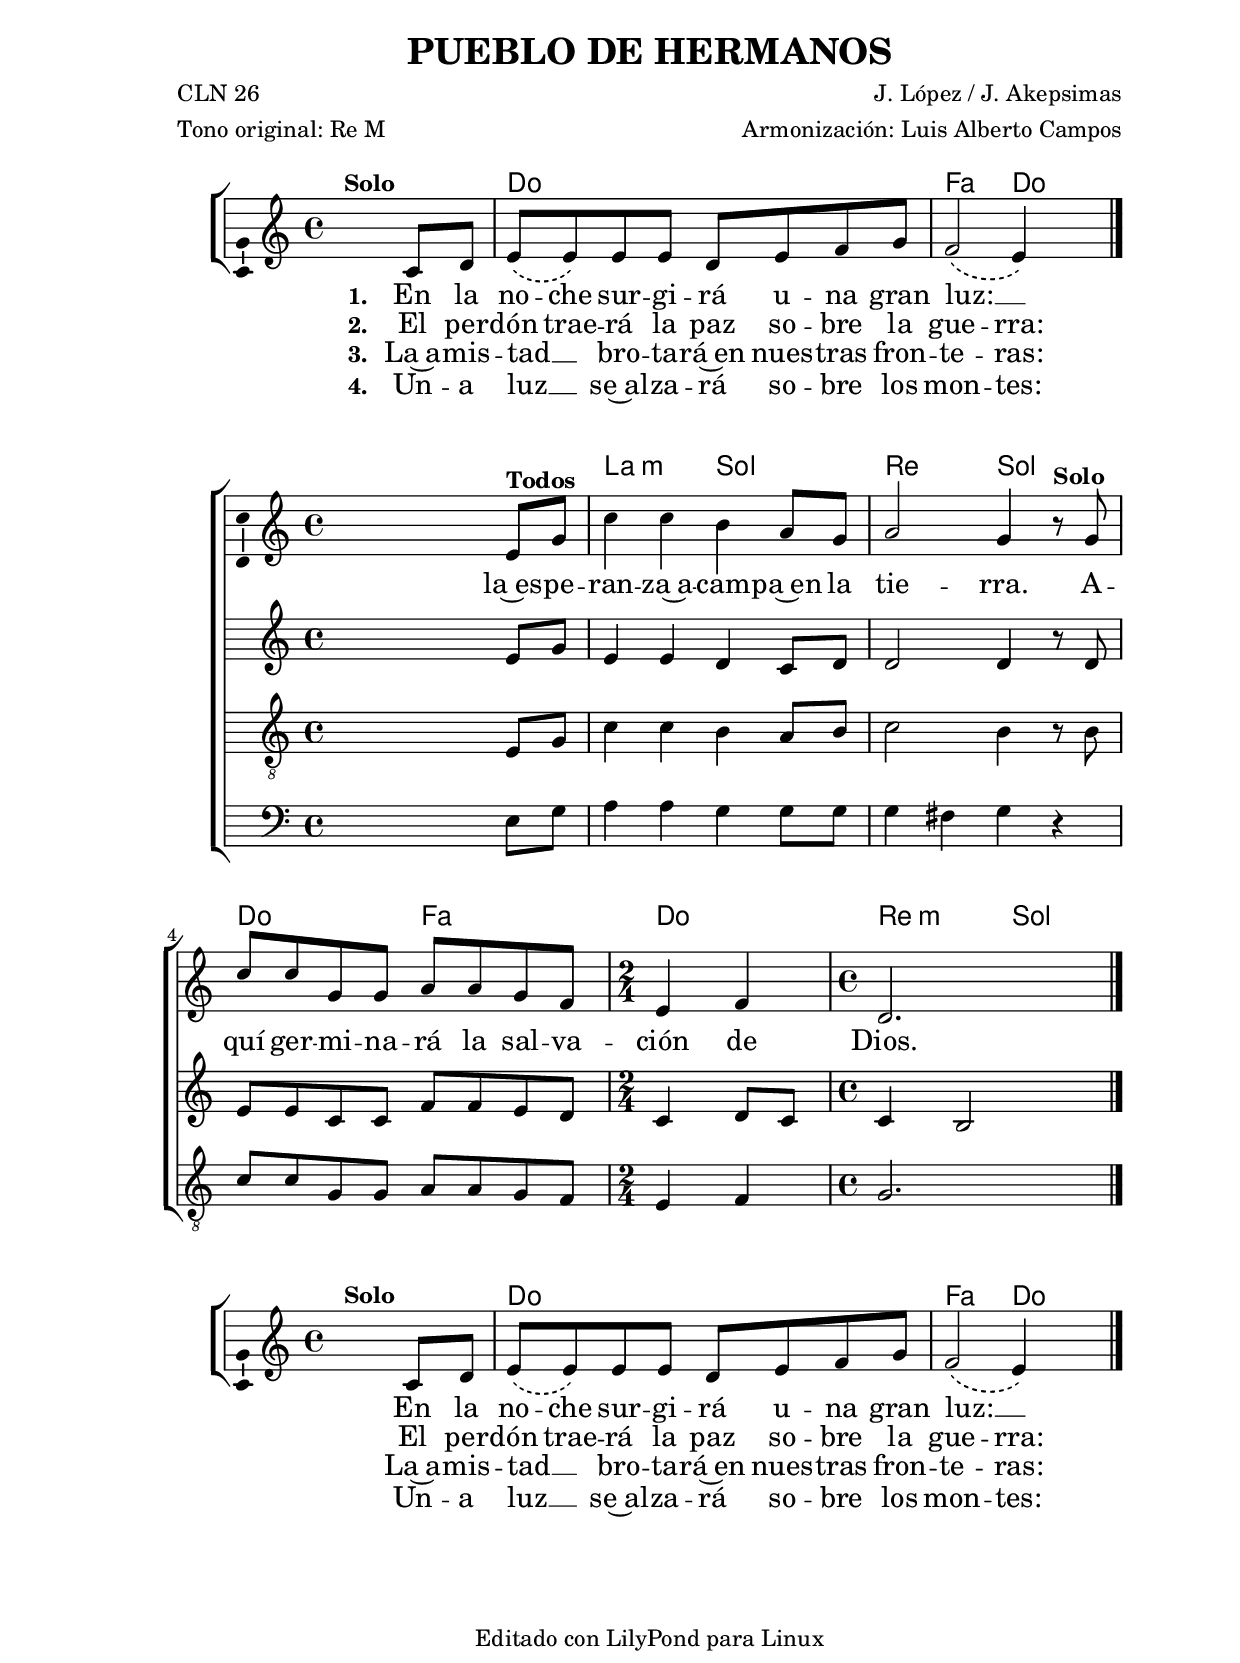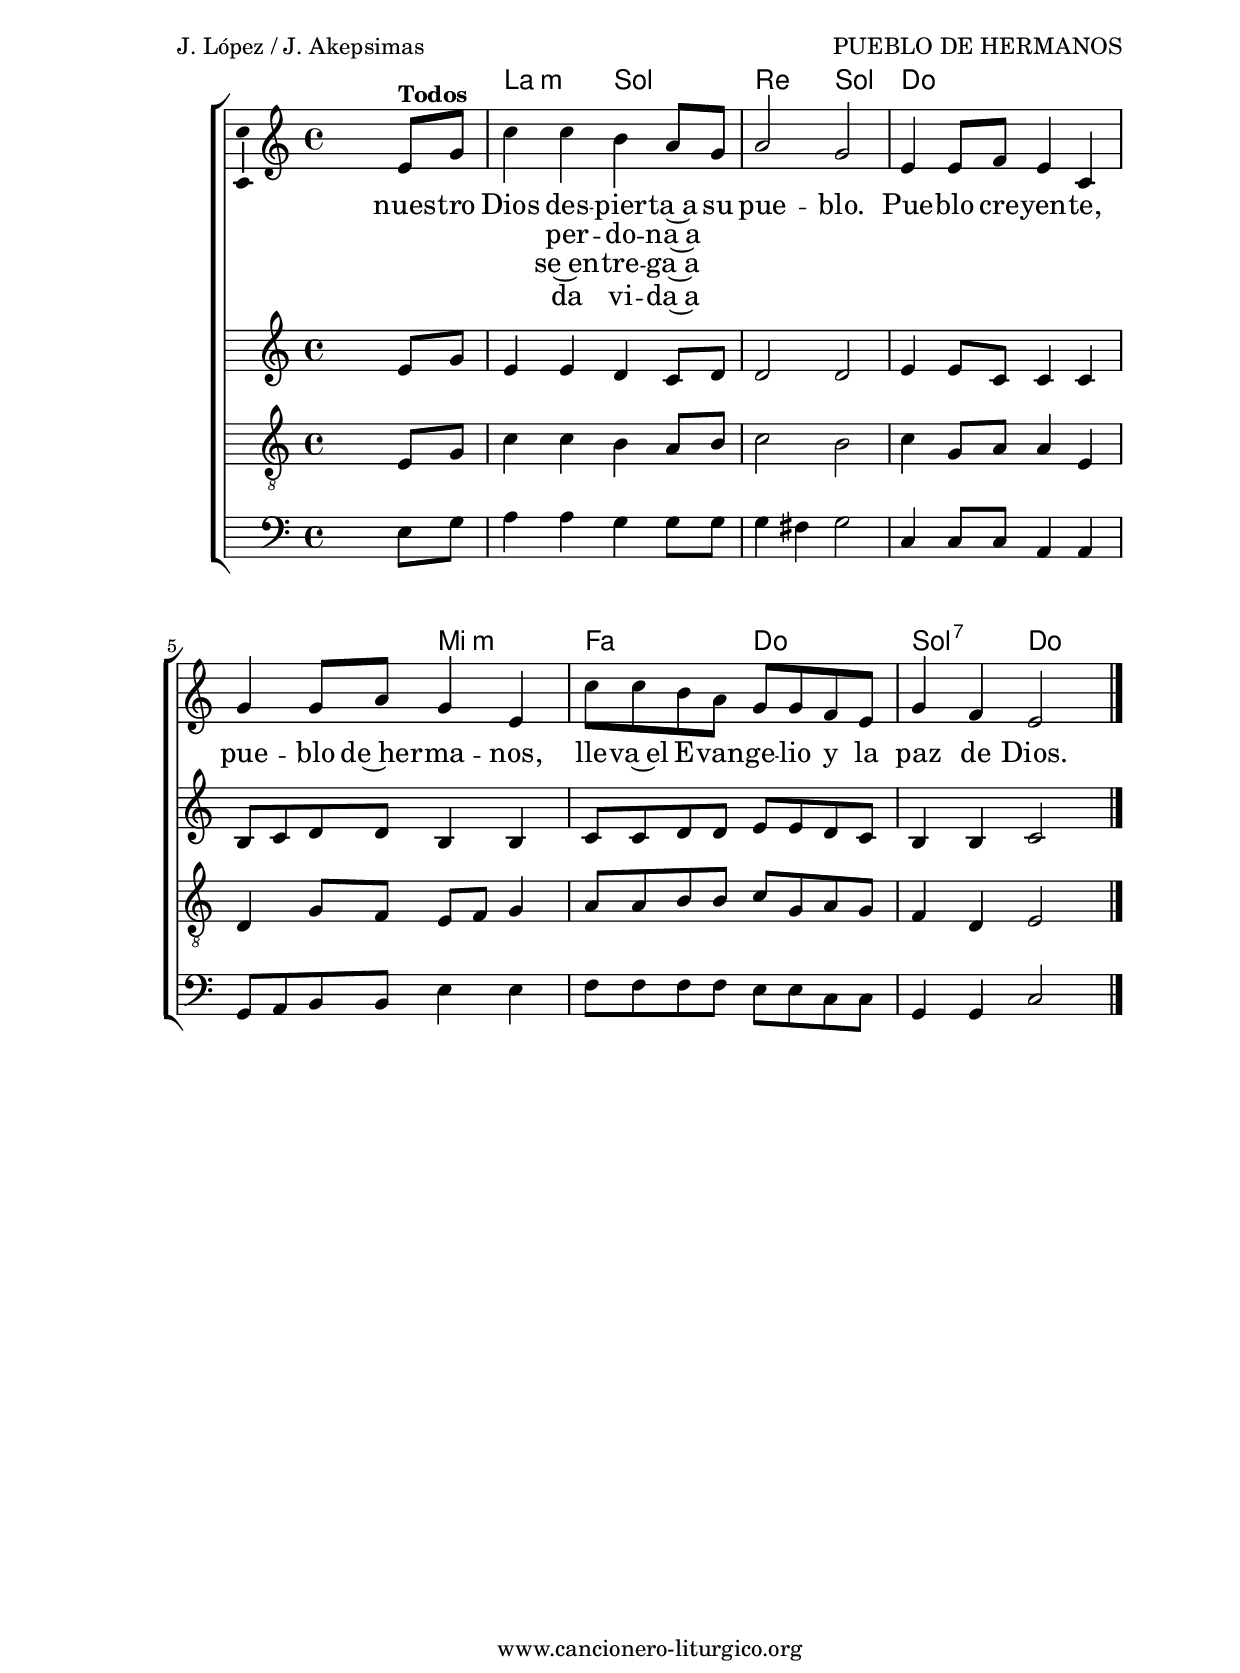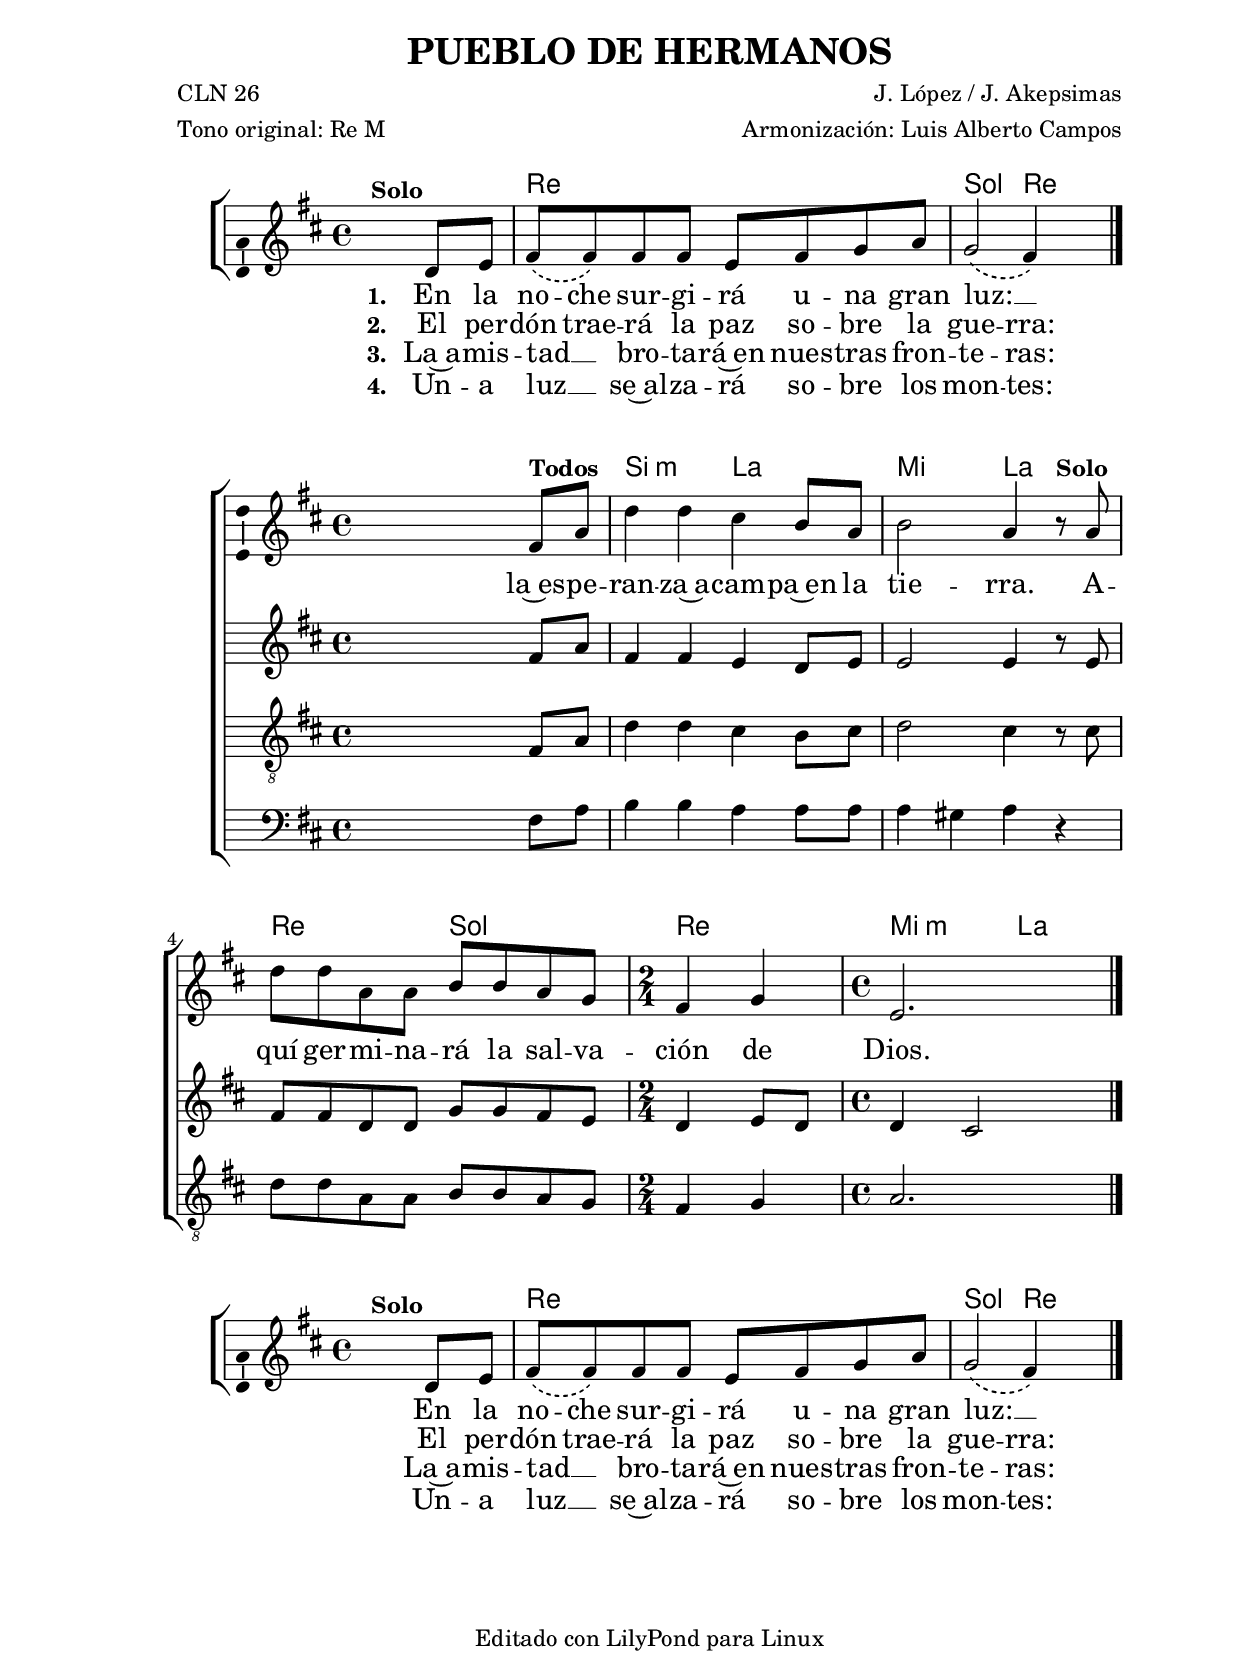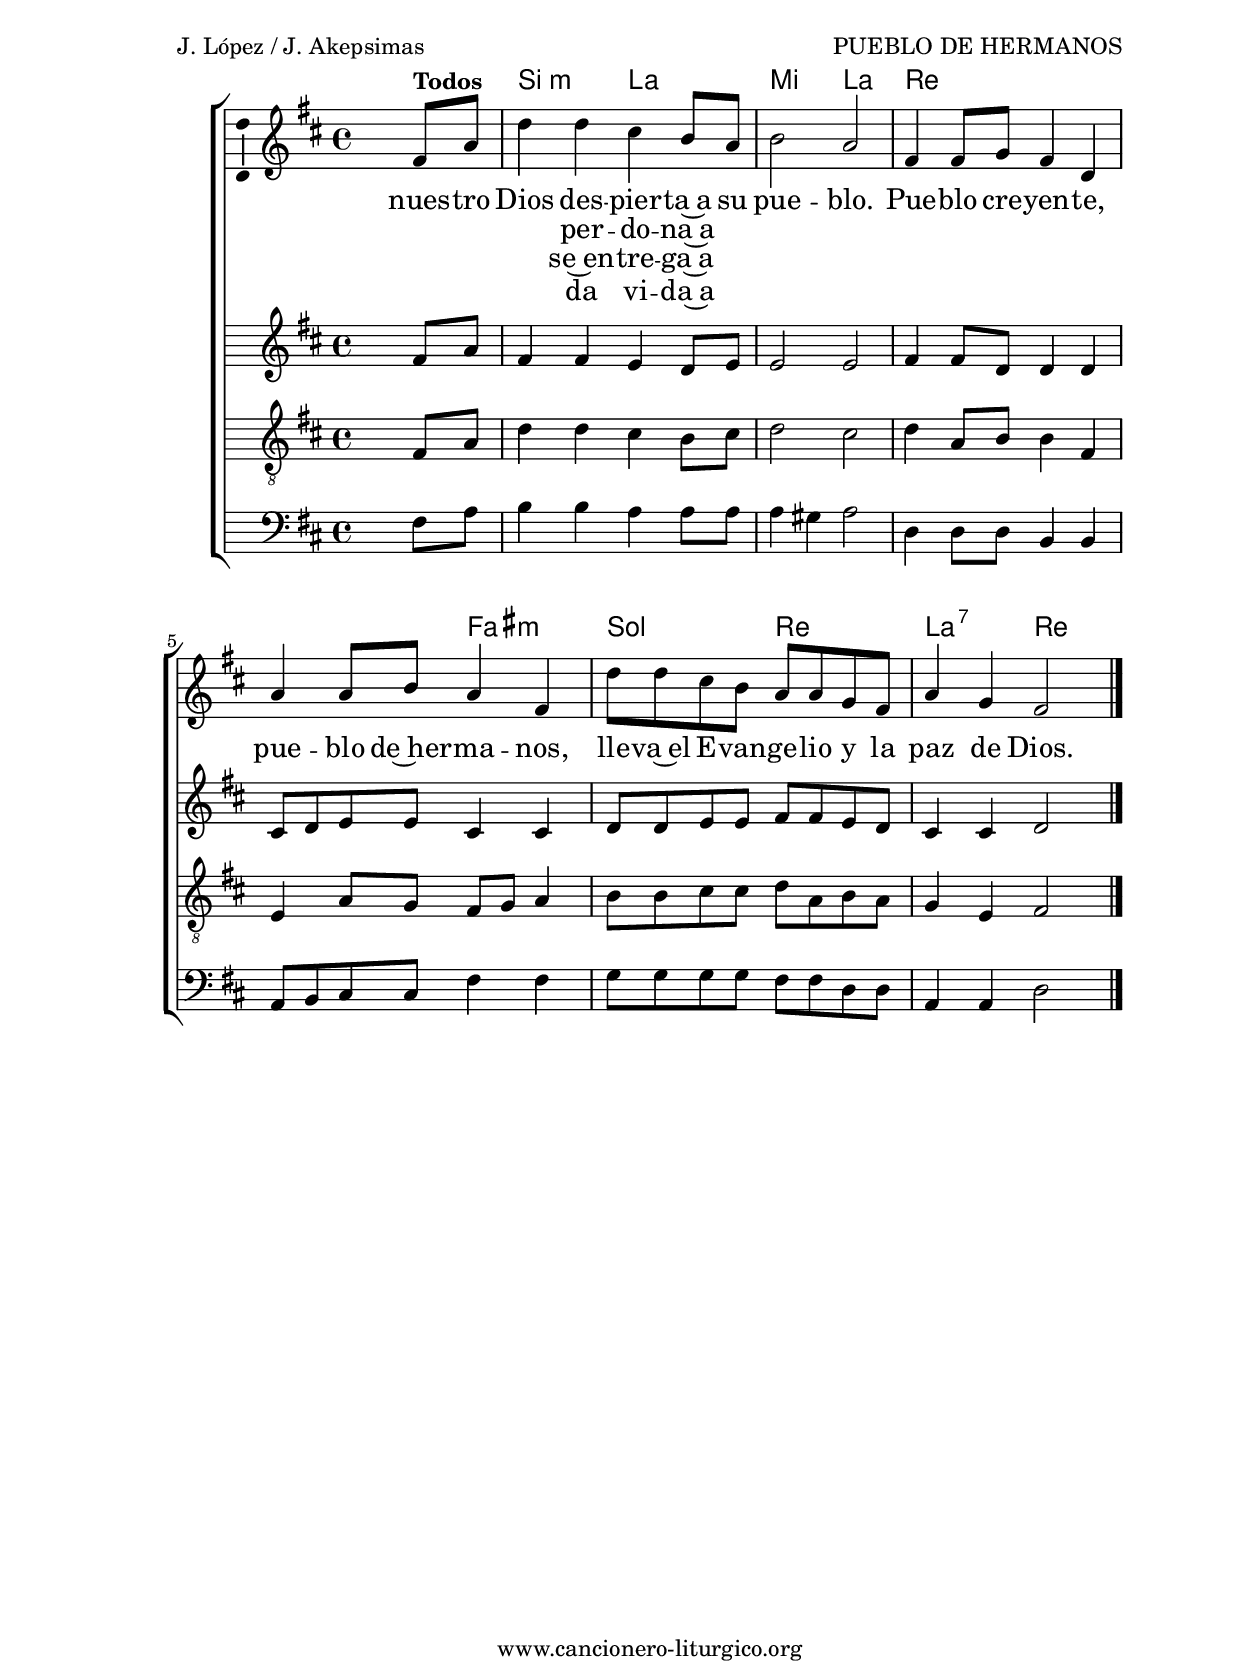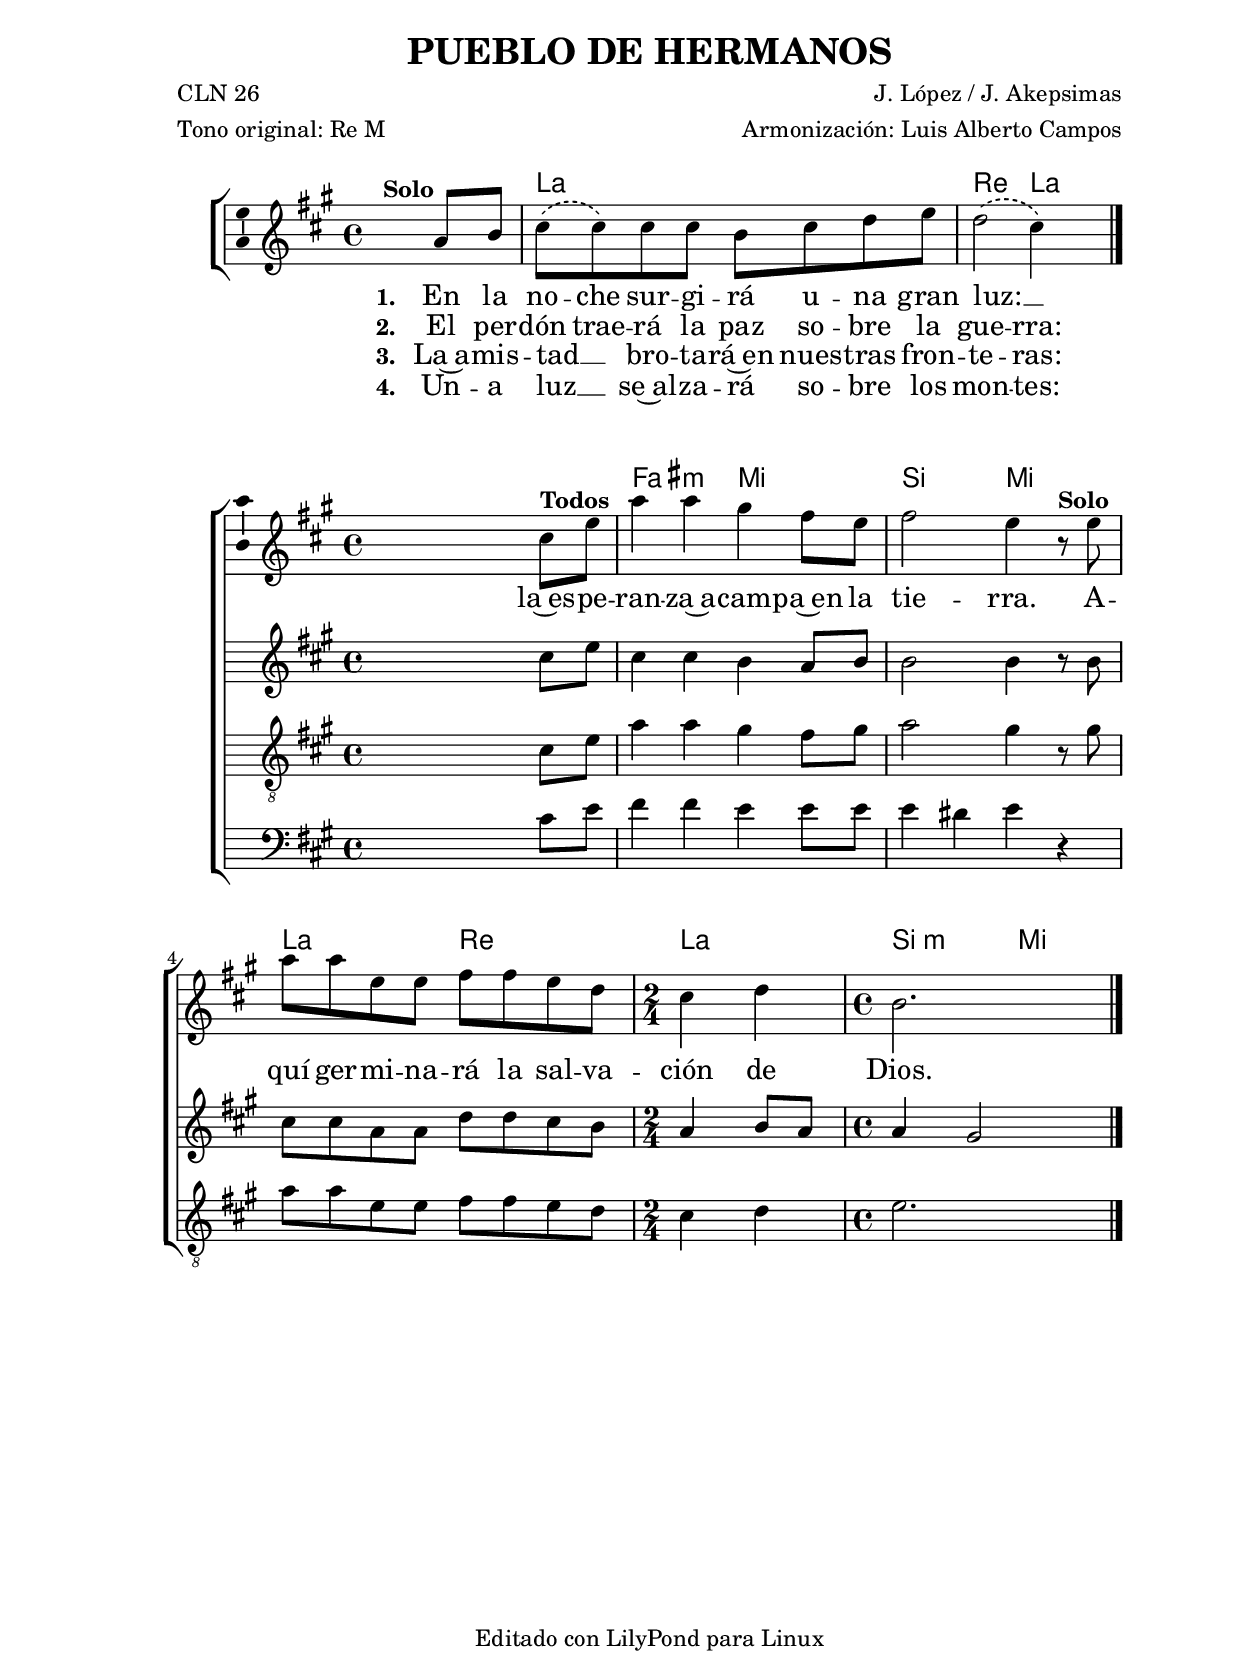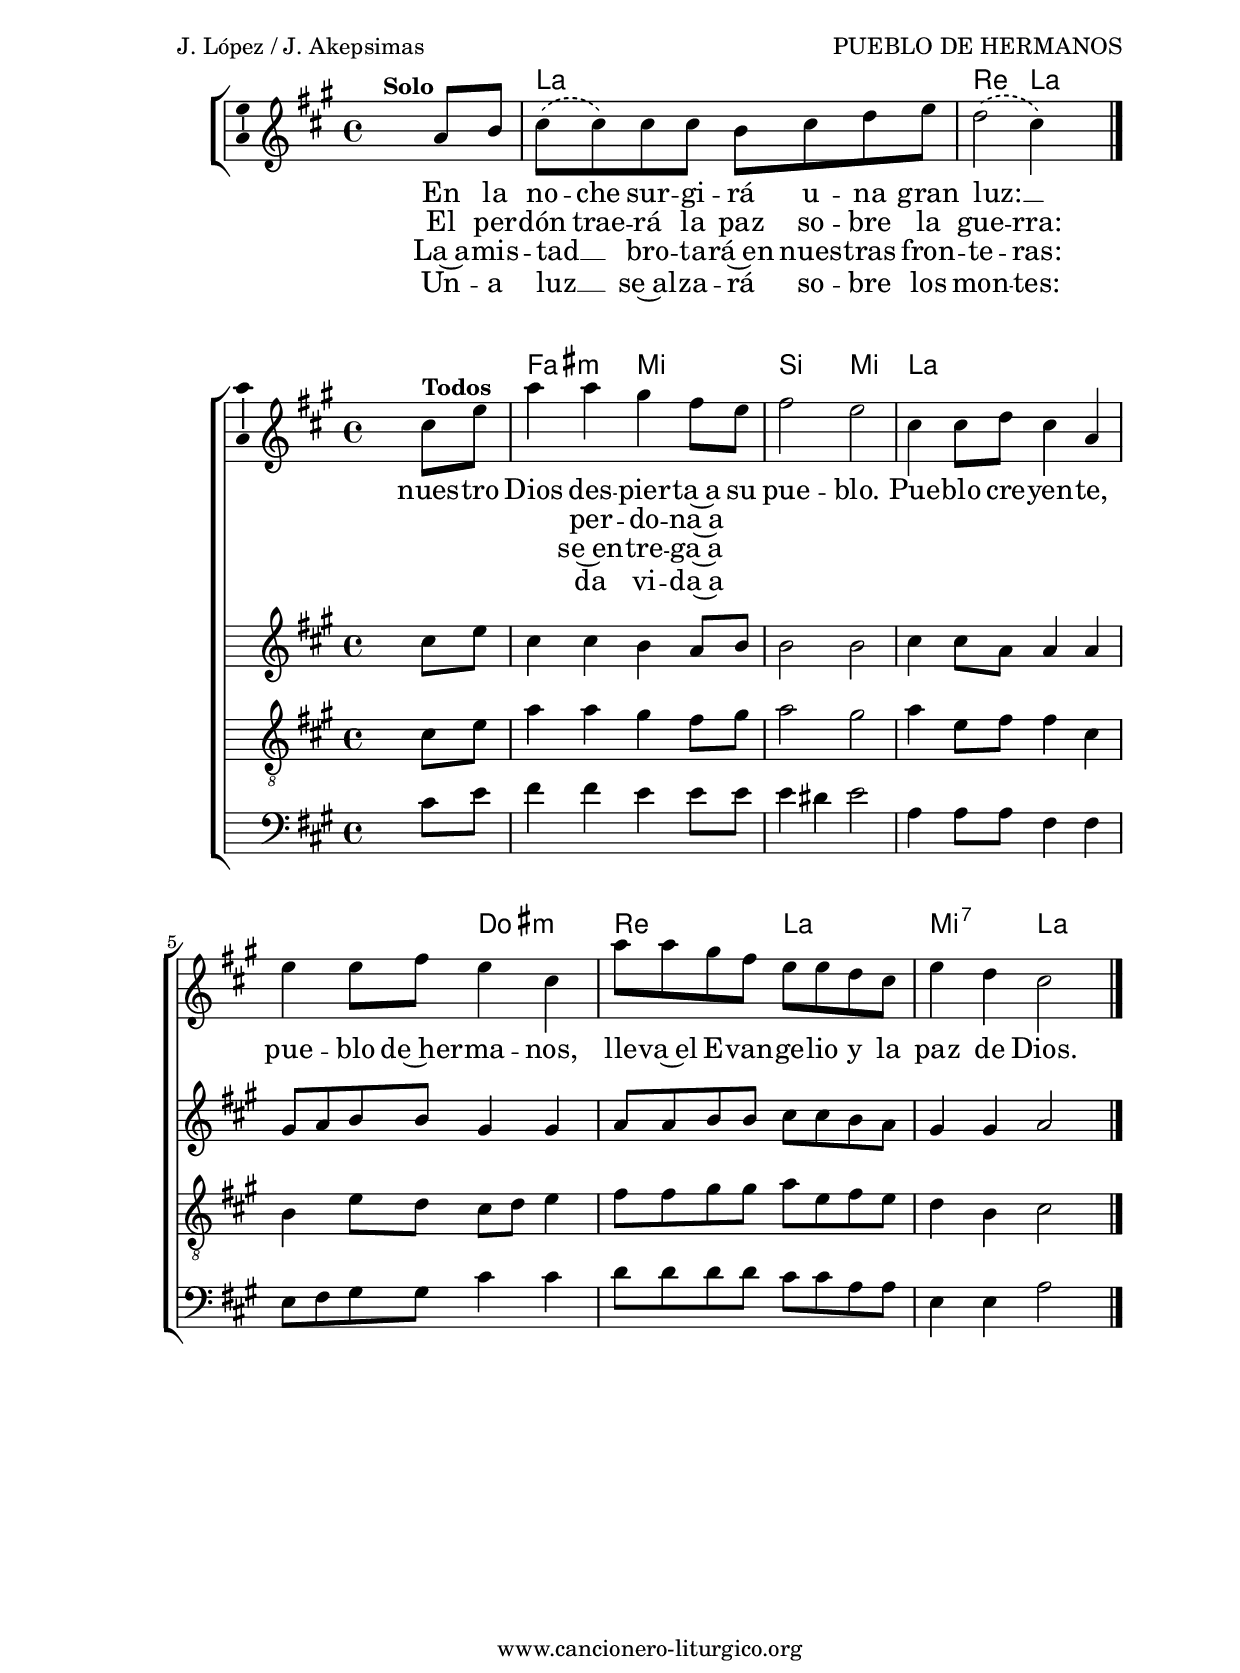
%
%para convertir .midi en .wav:
%timidity filename.midi -Ow -o finename.wav
%
%
%Para convertir de .wav a .mp3:
%lame -h -m j filename.wav
%
%
%para escuchar el midi:
%timidity nombrefichero.midi
%


%versión de lilypond para la que se ha escrito esta partitura:
\version "2.16.0"

	%Tamaño papel
	#(set-default-paper-size "a4")
	%Tamaño partitura
	#(set-global-staff-size 20)
	%No responde al pulsar sobre una nota
	#(ly:set-option 'point-and-click #f)

%parámetros del encabezamiento:
\header {
	title = "PUEBLO DE HERMANOS"
	subtitle = ""
	composer = "J. López / J. Akepsimas"
	poet = "CLN 26"
	meter = "Tono original: Re M"
	arranger = "Armonización: Luis Alberto Campos"
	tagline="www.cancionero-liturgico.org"
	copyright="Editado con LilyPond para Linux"
	}

%parámetros asociados al papel:
\paper  {
	oddHeaderMarkup = \markup {\fill-line { \on-the-fly #not-first-page \fromproperty #'header:title \on-the-fly #not-first-page \fromproperty #'header:composer }}
	evenHeaderMarkup = \markup {\fill-line { \fromproperty #'header:composer \fromproperty #'header:title }}
	#(set-paper-size "a4")
	print-page-number = ##f
	first-page-number = 1
	print-first-page-number = ##f
%	head-separation = 3.0 \cm
	top-margin = 2.0 \cm
%%%	bottom-margin = 0.5\cm
	bottom-margin = 0.2\cm
	left-margin = 3.0 \cm
	line-width = 16.0 \cm 
	indent = 8\mm
	interscoreline = 2.\mm
	between-system-space = 15\mm
%	para que las partituras no llenen la hoja:
	ragged-bottom = ##t
%	idem para la última hoja:
	ragged-last-bottom = ##f
%	para que las partituras llenen el ancho del papel:
	ragged-last = ##f
	after-title-space = 2.5 \cm
%page-count=1
%system-count=8

	%Flexible Vertical Spacing
%	markup-markup-spacing =
%	#'((basic-distance . 15) (minimum-distance . 15) (padding . 3))
	markup-system-spacing =
	#'((basic-distance . 15) (minimum-distance . 15) (padding . 3))
	system-system-spacing =
	#'((basic-distance . 15) (minimum-distance . 15) (padding . 3))
	score-system-spacing =
	#'((basic-distance . 15) (minimum-distance . 15) (padding . 5))
%	top-system-spacing = % header
%	#'((basic-distance . 8) (minimum-distance . 0) (padding . 0))
%	top-markup-spacing =
%	#'((basic-distance . 20) (minimum-distance . 20) (padding . 0))
	last-bottom-spacing = % footer
	#'((basic-distance . 5) (minimum-distance . 5) (padding . 0))
%	score-markup-spacing =
%	#'((basic-distance . 16) (minimum-distance . 13) (padding . 0))

	}


%parámetros que afectan a toda la partitura:
global =  {
	%clave de sol (G):
	\clef G
	%armadura:
	\transpose d c
	\key d \major
	\tempo 4=100
	\set Score.tempoHideNote = ##t
	}

%%%%%%%%%%%%%%%%%%%%%%%%%%%%%%%%%%%%%
%%%%% PRIMERA LÍNEA SOLISTA     %%%%%
%%%%%%%%%%%%%%%%%%%%%%%%%%%%%%%%%%%%%

acordesSP = {
\italianChords
\chordmode {
\transpose d c
{
s1
d2 s
g d
}
}
}

melodiaSP = 
\transpose d c
{
\relative c'{
\time 4/4
\phrasingSlurDashed
s2^\markup{\bold Solo} s4 d8 e
fis8 \(fis\) fis fis e fis g a
g2 \(fis4\) s4
\bar "|."
}
}

textoSPa = \lyricmode {
\set stanza =#"1. " En la no -- che
sur -- gi -- rá u -- na gran luz: __ _
}

textoSPb = \lyricmode {
\set stanza =#"2. " El per -- dón
trae -- rá la paz so -- bre la gue -- rra:
}

textoSPc = \lyricmode {
\set stanza =#"3. " La~a -- mis -- tad __ _
bro -- ta -- rá~en nues -- tras fron -- te -- ras:
}

textoSPd = \lyricmode {
\set stanza =#"4. " Un -- a luz __ _
se~al -- za -- rá so -- bre los mon -- tes:
}

acordesSPStaff = \context ChordNames = acordesSPStaff <<
	\set chordChanges = ##t
	\acordesSP
	>>
vozSPStaff = \context Voice = vozSPStaff
\with {\consists "Ambitus_engraver"}
<<
	\set Staff.midiInstrument = #"electric guitar (jazz)"
	\set Staff.midiMinimumVolume = #0.7
	\set Staff.midiMaximumVolume = #0.9
	\global
	\melodiaSP
	>>
textoSPaStaff = \context Lyrics = textoSPaStaff <<
	\lyricsto vozSPStaff \textoSPa
	>>
textoSPbStaff = \context Lyrics = textoSPbStaff <<
	\lyricsto vozSPStaff \textoSPb
	>>
textoSPcStaff = \context Lyrics = textoSPcStaff <<
	\lyricsto vozSPStaff \textoSPc
	>>
textoSPdStaff = \context Lyrics = textoSPdStaff <<
	\lyricsto vozSPStaff \textoSPd
	>>



%%%%%%%%%%%%%%%%%%%%%%%%%%%%%%%%%%%%%
%%%%% PRIMER CORO               %%%%%
%%%%%%%%%%%%%%%%%%%%%%%%%%%%%%%%%%%%%

acordesCP = {
\italianChords
\chordmode {
\transpose d c
{
s1
b2:m a
e a
d g
d2
e:m a
}
}
}

melodiaCPa = 
\transpose d c
{
\relative c'{
\time 4/4
\phrasingSlurDashed
s2 s4 fis8^\markup{\bold Todos} a
d4 d cis b8 a
b2 a4 r8^\markup{\bold Solo} a8
d8 d a a b b a g
\time 2/4
fis4 g
\time 4/4
e2. s4
\bar "|."
}
}

melodiaCPb = 
\transpose d c
{
\relative c'{
\time 4/4
s2 s4 fis8 a
fis4 fis e d8 e
e2 e4 r8 e8
fis8 fis d d g g fis e
\time 2/4
d4 e8 d
\time 4/4
d4 cis2 s4 %%% r4
\bar "|."
}
}

melodiaCPc = 
\transpose d c
{
\relative c{
\time 4/4
s2 s4 fis8 a
d4 d cis b8 cis
d2 cis4 r8 cis8
d8 d a a b b a g
\time 2/4
fis4 g
\time 4/4
a2. s4 %%% r4
\bar "|."
}
}

melodiaCPd = 
\transpose d c
{
\relative c{
\time 4/4
s2 s4 fis8 a
b4 b a a8 a
a4 gis a r4
s1
\time 2/4
s2
\time 4/4
s1
\bar "|."
}
}

textoCP = \lyricmode {
la~es -- pe -- ran -- za~a -- cam -- pa~en la tie -- rra.
A -- quí ger -- mi -- na -- rá
la sal -- va -- ción de Dios.
}

acordesCPStaff = \context ChordNames = acordesCPStaff <<
	\set chordChanges = ##t
	\acordesCP
	>>
vozCPaStaff = \context Voice = vozCPaStaff
\with {\consists "Ambitus_engraver"}
<<
	\set Staff.midiInstrument = #"electric guitar (jazz)"
	\set Staff.midiMinimumVolume = #0.7
	\set Staff.midiMaximumVolume = #0.9
	\global
	\melodiaCPa
	>>
vozCPbStaff = \context Voice = vozCPbStaff
<<
	\set Staff.shortInstrumentName = ""
	\override Staff.StaffSymbol #'staff-space = #(magstep -0.35)
	\set Staff.midiInstrument = #"clarinet"
	\set Staff.midiMinimumVolume = #0.7
	\set Staff.midiMaximumVolume = #0.9
	\global
	\melodiaCPb
	>>
vozCPcStaff = \context Voice = vozCPcStaff
<<
	\set Staff.shortInstrumentName = ""
	\override Staff.StaffSymbol #'staff-space = #(magstep -0.35)
	\set Staff.midiInstrument = #"clarinet"
	\set Staff.midiMinimumVolume = #0.7
	\set Staff.midiMaximumVolume = #0.9
	\global
	%clave de sol octava baja:
	\clef "G_8"
	\melodiaCPc
	>>
vozCPdStaff = \context Voice = vozCPdStaff
<<
	\set Staff.shortInstrumentName = ""
	\override Staff.StaffSymbol #'staff-space = #(magstep -0.35)
	\set Staff.midiInstrument = #"clarinet"
	\set Staff.midiMinimumVolume = #0.7
	\set Staff.midiMaximumVolume = #0.9
	\global
	%clave de fa (F):
	\clef F 
	\melodiaCPd
	>>
textoCPStaff = \context Lyrics = textoCPStaff <<
	\lyricsto vozCPaStaff \textoCP
	>>



%%%%%%%%%%%%%%%%%%%%%%%%%%%%%%%%%%%%%
%%%%% SEGUNDA LÍNEA SOLISTA     %%%%%
%%%%%%%%%%%%%%%%%%%%%%%%%%%%%%%%%%%%%

acordesSS = {
\italianChords
\chordmode {
\transpose d c
{
s1
d2 s
g d
}
}
}

melodiaSS = 
\transpose d c
{
\relative c'{
\time 4/4
\phrasingSlurDashed
s2^\markup{\bold Solo} s4 %\breathe
d8 e
fis8 \(fis\) fis fis e fis g a
g2 \(fis4\) s4
\bar "|."
}
}

textoSSa = \lyricmode {
En la no -- che
sur -- gi -- rá u -- na gran luz: __ _
}

textoSSb = \lyricmode {
El per -- dón
trae -- rá la paz so -- bre la gue -- rra:
}

textoSSc = \lyricmode {
La~a -- mis -- tad __ _
bro -- ta -- rá~en nues -- tras fron -- te -- ras:
}

textoSSd = \lyricmode {
Un -- a luz __ _
se~al -- za -- rá so -- bre los mon -- tes:
}

acordesSSStaff = \context ChordNames = acordesSSStaff <<
	\set chordChanges = ##t
	\acordesSS
	>>
vozSSStaff = \context Voice = vozSSStaff
\with {\consists "Ambitus_engraver"}
<<
	\set Staff.midiInstrument = #"electric guitar (jazz)"
	\set Staff.midiMinimumVolume = #0.7
	\set Staff.midiMaximumVolume = #0.9
	\global
	\melodiaSS
	>>
textoSSaStaff = \context Lyrics = textoSSaStaff <<
	\lyricsto vozSSStaff \textoSSa
	>>
textoSSbStaff = \context Lyrics = textoSSbStaff <<
	\lyricsto vozSSStaff \textoSSb
	>>
textoSScStaff = \context Lyrics = textoSScStaff <<
	\lyricsto vozSSStaff \textoSSc
	>>
textoSSdStaff = \context Lyrics = textoSSdStaff <<
	\lyricsto vozSSStaff \textoSSd
	>>


%%%%%%%%%%%%%%%%%%%%%%%%%%%%%%%%%%%%%
%%%%% SEGUNDO CORO              %%%%%
%%%%%%%%%%%%%%%%%%%%%%%%%%%%%%%%%%%%%

acordesCS = {
\italianChords
\chordmode {
\transpose d c
{
s1
b2:m a
e a
d s
s fis:m
g d
a:7 d
}
}
}

melodiaCSa = 
\transpose d c
{
\relative c'{
\time 4/4
\phrasingSlurDashed
s2 s4 fis8^\markup{\bold Todos} a
d4 d cis b8 a
b2 a2
fis4 fis8 g fis4 d
a'4 a8 b a4 fis
d'8 d cis b a a g fis
a4 g fis2
\bar "|."
}
}

melodiaCSb = 
\transpose d c
{
\relative c'{
\time 4/4
s2 s4 fis8 a
fis4 fis e d8 e
e2 e2
fis4 fis8 d d4 d
cis8 d e e cis4 cis
d8 d e e fis fis e d
cis4 cis d2
\bar "|."
}
}

melodiaCSc = 
\transpose d c
{
\relative c{
\time 4/4
s2 s4 fis8 a
d4 d cis b8 cis
d2 cis2
d4 a8 b b4 fis
e4 a8 g fis g a4
b8 b cis cis d a b a
g4 e fis2
\bar "|."
}
}

melodiaCSd = 
\transpose d c
{
\relative c{
\time 4/4
s2 s4 fis8 a
b4 b a a8 a
a4 gis a2
d,4 d8 d b4 b
a8 b cis cis fis4 fis
g8 g g g fis fis d d
a4 a d2
\bar "|."
}
}

textoCSa = \lyricmode {
nues -- tro Dios des -- pier -- ta~a su pue -- blo.
Pue -- blo cre -- yen -- te,
pue -- blo de~her -- ma -- nos,
lle -- va~el E -- van -- ge -- lio
y la paz de Dios.
}

textoCSb = \lyricmode {
" " " " " " per -- do -- na~a
}

textoCSc = \lyricmode {
" " " " " " se~en -- tre -- ga~a
}

textoCSd = \lyricmode {
" " " " " " da vi -- da~a
}

acordesCSStaff = \context ChordNames = acordesCSStaff <<
	\set chordChanges = ##t
	\acordesCS
	>>
vozCSaStaff = \context Voice = vozCSaStaff
\with {\consists "Ambitus_engraver"}
<<
	\set Staff.midiInstrument = #"electric guitar (jazz)"
	\set Staff.midiMinimumVolume = #0.7
	\set Staff.midiMaximumVolume = #0.9
	\global
	\melodiaCSa
	>>
vozCSbStaff = \context Voice = vozCSbStaff
<<
	\set Staff.shortInstrumentName = ""
	\override Staff.StaffSymbol #'staff-space = #(magstep -0.35)
	\set Staff.midiInstrument = #"clarinet"
	\set Staff.midiMinimumVolume = #0.7
	\set Staff.midiMaximumVolume = #0.9
	\global
	\melodiaCSb
	>>
vozCScStaff = \context Voice = vozCScStaff
<<
	\set Staff.shortInstrumentName = ""
	\override Staff.StaffSymbol #'staff-space = #(magstep -0.35)
	\set Staff.midiInstrument = #"clarinet"
	\set Staff.midiMinimumVolume = #0.7
	\set Staff.midiMaximumVolume = #0.9
	\global
	%clave de sol octava baja:
	\clef "G_8"
	\melodiaCSc
	>>
vozCSdStaff = \context Voice = vozCSdStaff
<<
	\set Staff.shortInstrumentName = ""
	\override Staff.StaffSymbol #'staff-space = #(magstep -0.35)
	\set Staff.midiInstrument = #"clarinet"
	\set Staff.midiMinimumVolume = #0.7
	\set Staff.midiMaximumVolume = #0.9
	\global
	%clave de fa (F):
	\clef F 
	\melodiaCSd
	>>
textoCSaStaff = \context Lyrics = textoCSaStaff <<
	\lyricsto vozCSaStaff \textoCSa
	>>
textoCSbStaff = \context Lyrics = textoCSbStaff <<
	\lyricsto vozCSaStaff \textoCSb
	>>
textoCScStaff = \context Lyrics = textoCScStaff <<
	\lyricsto vozCSaStaff \textoCSc
	>>
textoCSdStaff = \context Lyrics = textoCSdStaff <<
	\lyricsto vozCSaStaff \textoCSd
	>>



\book {
	\score {
		\context ChoirStaff {
			\override StaffGroup.SystemStartBracket #'collapse-height = #1
			\override Score.SystemStartBar #'collapse-height = #1
			<<
			\acordesSPStaff
			\vozSPStaff
			\textoSPaStaff
			\textoSPbStaff
			\textoSPcStaff
			\textoSPdStaff
			>>
			}
		\layout {
	    		\context {
				\Lyrics
				\override LyricText #'font-size = #2
				}
	   		 \context {
				\Score
				\override StaffSymbol #'staff-space = #(magstep +3)
				}
			}
		}
	\score {
		\context ChoirStaff {
%			\override StaffGroup.SystemStartBracket #'collapse-height = #1
%			\override Score.SystemStartBar #'collapse-height = #1
			<<
			\acordesCPStaff
			\vozCPaStaff
			\textoCPStaff
			\vozCPbStaff
			\vozCPcStaff
			\vozCPdStaff
			>>
			}
		\layout {
\context {
\RemoveEmptyStaffContext 
\override VerticalAxisGroup #'remove-first = ##t
}
	    		\context {
				\Lyrics
				\override LyricText #'font-size = #2
				}
	   		 \context {
				\Score
				\override StaffSymbol #'staff-space = #(magstep +3)
				}
			}
		}
	\score {
		\context ChoirStaff {
			\override StaffGroup.SystemStartBracket #'collapse-height = #1
			\override Score.SystemStartBar #'collapse-height = #1
			<<
			\acordesSSStaff
			\vozSSStaff
			\textoSSaStaff
			\textoSSbStaff
			\textoSScStaff
			\textoSSdStaff
			>>
			}
		\layout {
	    		\context {
				\Lyrics
				\override LyricText #'font-size = #2
				}
	   		 \context {
				\Score
				\override StaffSymbol #'staff-space = #(magstep +3)
				}
			}
		}
	\score {
		\context ChoirStaff {
%			\override StaffGroup.SystemStartBracket #'collapse-height = #1
%			\override Score.SystemStartBar #'collapse-height = #1
			<<
			\acordesCSStaff
			\vozCSaStaff
			\textoCSaStaff
			\textoCSbStaff
			\textoCScStaff
			\textoCSdStaff
			\vozCSbStaff
			\vozCScStaff
			\vozCSdStaff
			>>
			}
		\layout {
\context {
\RemoveEmptyStaffContext 
\override VerticalAxisGroup #'remove-first = ##t
}
	    		\context {
				\Lyrics
				\override LyricText #'font-size = #2
				}
	   		 \context {
				\Score
				\override StaffSymbol #'staff-space = #(magstep +3)
				}
			}
		}
	\score {
		\unfoldRepeats
		\context ChoirStaff {
			<<
			\acordesSPStaff
			\vozSPStaff
			>>
			<<
			\acordesCPStaff
			\vozCPaStaff
			\vozCPbStaff
			\vozCPcStaff
			\vozCPdStaff
			>>
			<<
			\acordesSSStaff
			\vozSSStaff
			>>
			<<
			\acordesCSStaff
			\vozCSaStaff
			\vozCSbStaff
			\vozCScStaff
			\vozCSdStaff
			>>
			}
		\midi {
	  		\context {
	  			\Score
				tempoWholesPerMinute = #(ly:make-moment 70 4)
				}
			}
		}
	}



#(define output-suffix "C")
\book {
	\score {
		\context ChoirStaff {
			\override StaffGroup.SystemStartBracket #'collapse-height = #1
			\override Score.SystemStartBar #'collapse-height = #1
\transpose c d
			<<
			\acordesSPStaff
			\vozSPStaff
			\textoSPaStaff
			\textoSPbStaff
			\textoSPcStaff
			\textoSPdStaff
			>>
			}
		\layout {
	    		\context {
				\Lyrics
				\override LyricText #'font-size = #2
				}
	   		 \context {
				\Score
				\override StaffSymbol #'staff-space = #(magstep +3)
				}
			}
		}
	\score {
		\context ChoirStaff {
%			\override StaffGroup.SystemStartBracket #'collapse-height = #1
%			\override Score.SystemStartBar #'collapse-height = #1
\transpose c d
			<<
			\acordesCPStaff
			\vozCPaStaff
			\textoCPStaff
			\vozCPbStaff
			\vozCPcStaff
			\vozCPdStaff
			>>
			}
		\layout {
\context {
\RemoveEmptyStaffContext 
\override VerticalAxisGroup #'remove-first = ##t
}
	    		\context {
				\Lyrics
				\override LyricText #'font-size = #2
				}
	   		 \context {
				\Score
				\override StaffSymbol #'staff-space = #(magstep +3)
				}
			}
		}
	\score {
		\context ChoirStaff {
			\override StaffGroup.SystemStartBracket #'collapse-height = #1
			\override Score.SystemStartBar #'collapse-height = #1
\transpose c d
			<<
			\acordesSSStaff
			\vozSSStaff
			\textoSSaStaff
			\textoSSbStaff
			\textoSScStaff
			\textoSSdStaff
			>>
			}
		\layout {
	    		\context {
				\Lyrics
				\override LyricText #'font-size = #2
				}
	   		 \context {
				\Score
				\override StaffSymbol #'staff-space = #(magstep +3)
				}
			}
		}
	\score {
		\context ChoirStaff {
%			\override StaffGroup.SystemStartBracket #'collapse-height = #1
%			\override Score.SystemStartBar #'collapse-height = #1
\transpose c d
			<<
			\acordesCSStaff
			\vozCSaStaff
			\textoCSaStaff
			\textoCSbStaff
			\textoCScStaff
			\textoCSdStaff
			\vozCSbStaff
			\vozCScStaff
			\vozCSdStaff
			>>
			}
		\layout {
\context {
\RemoveEmptyStaffContext 
\override VerticalAxisGroup #'remove-first = ##t
}
	    		\context {
				\Lyrics
				\override LyricText #'font-size = #2
				}
	   		 \context {
				\Score
				\override StaffSymbol #'staff-space = #(magstep +3)
				}
			}
		}
	}

#(define output-suffix "S")
\book {
	\score {
		\context ChoirStaff {
			\override StaffGroup.SystemStartBracket #'collapse-height = #1
			\override Score.SystemStartBar #'collapse-height = #1
\transpose c a
			<<
			\acordesSPStaff
			\vozSPStaff
			\textoSPaStaff
			\textoSPbStaff
			\textoSPcStaff
			\textoSPdStaff
			>>
			}
		\layout {
	    		\context {
				\Lyrics
				\override LyricText #'font-size = #2
				}
	   		 \context {
				\Score
				\override StaffSymbol #'staff-space = #(magstep +3)
				}
			}
		}
	\score {
		\context ChoirStaff {
%			\override StaffGroup.SystemStartBracket #'collapse-height = #1
%			\override Score.SystemStartBar #'collapse-height = #1
\transpose c a
			<<
			\acordesCPStaff
			\vozCPaStaff
			\textoCPStaff
			\vozCPbStaff
			\vozCPcStaff
			\vozCPdStaff
			>>
			}
		\layout {
\context {
\RemoveEmptyStaffContext 
\override VerticalAxisGroup #'remove-first = ##t
}
	    		\context {
				\Lyrics
				\override LyricText #'font-size = #2
				}
	   		 \context {
				\Score
				\override StaffSymbol #'staff-space = #(magstep +3)
				}
			}
		}
	\score {
		\context ChoirStaff {
			\override StaffGroup.SystemStartBracket #'collapse-height = #1
			\override Score.SystemStartBar #'collapse-height = #1
\transpose c a
			<<
			\acordesSSStaff
			\vozSSStaff
			\textoSSaStaff
			\textoSSbStaff
			\textoSScStaff
			\textoSSdStaff
			>>
			}
		\layout {
	    		\context {
				\Lyrics
				\override LyricText #'font-size = #2
				}
	   		 \context {
				\Score
				\override StaffSymbol #'staff-space = #(magstep +3)
				}
			}
		}
	\score {
		\context ChoirStaff {
%			\override StaffGroup.SystemStartBracket #'collapse-height = #1
%			\override Score.SystemStartBar #'collapse-height = #1
\transpose c a
			<<
			\acordesCSStaff
			\vozCSaStaff
			\textoCSaStaff
			\textoCSbStaff
			\textoCScStaff
			\textoCSdStaff
			\vozCSbStaff
			\vozCScStaff
			\vozCSdStaff
			>>
			}
		\layout {
\context {
\RemoveEmptyStaffContext 
\override VerticalAxisGroup #'remove-first = ##t
}
	    		\context {
				\Lyrics
				\override LyricText #'font-size = #2
				}
	   		 \context {
				\Score
				\override StaffSymbol #'staff-space = #(magstep +3)
				}
			}
		}
	}


